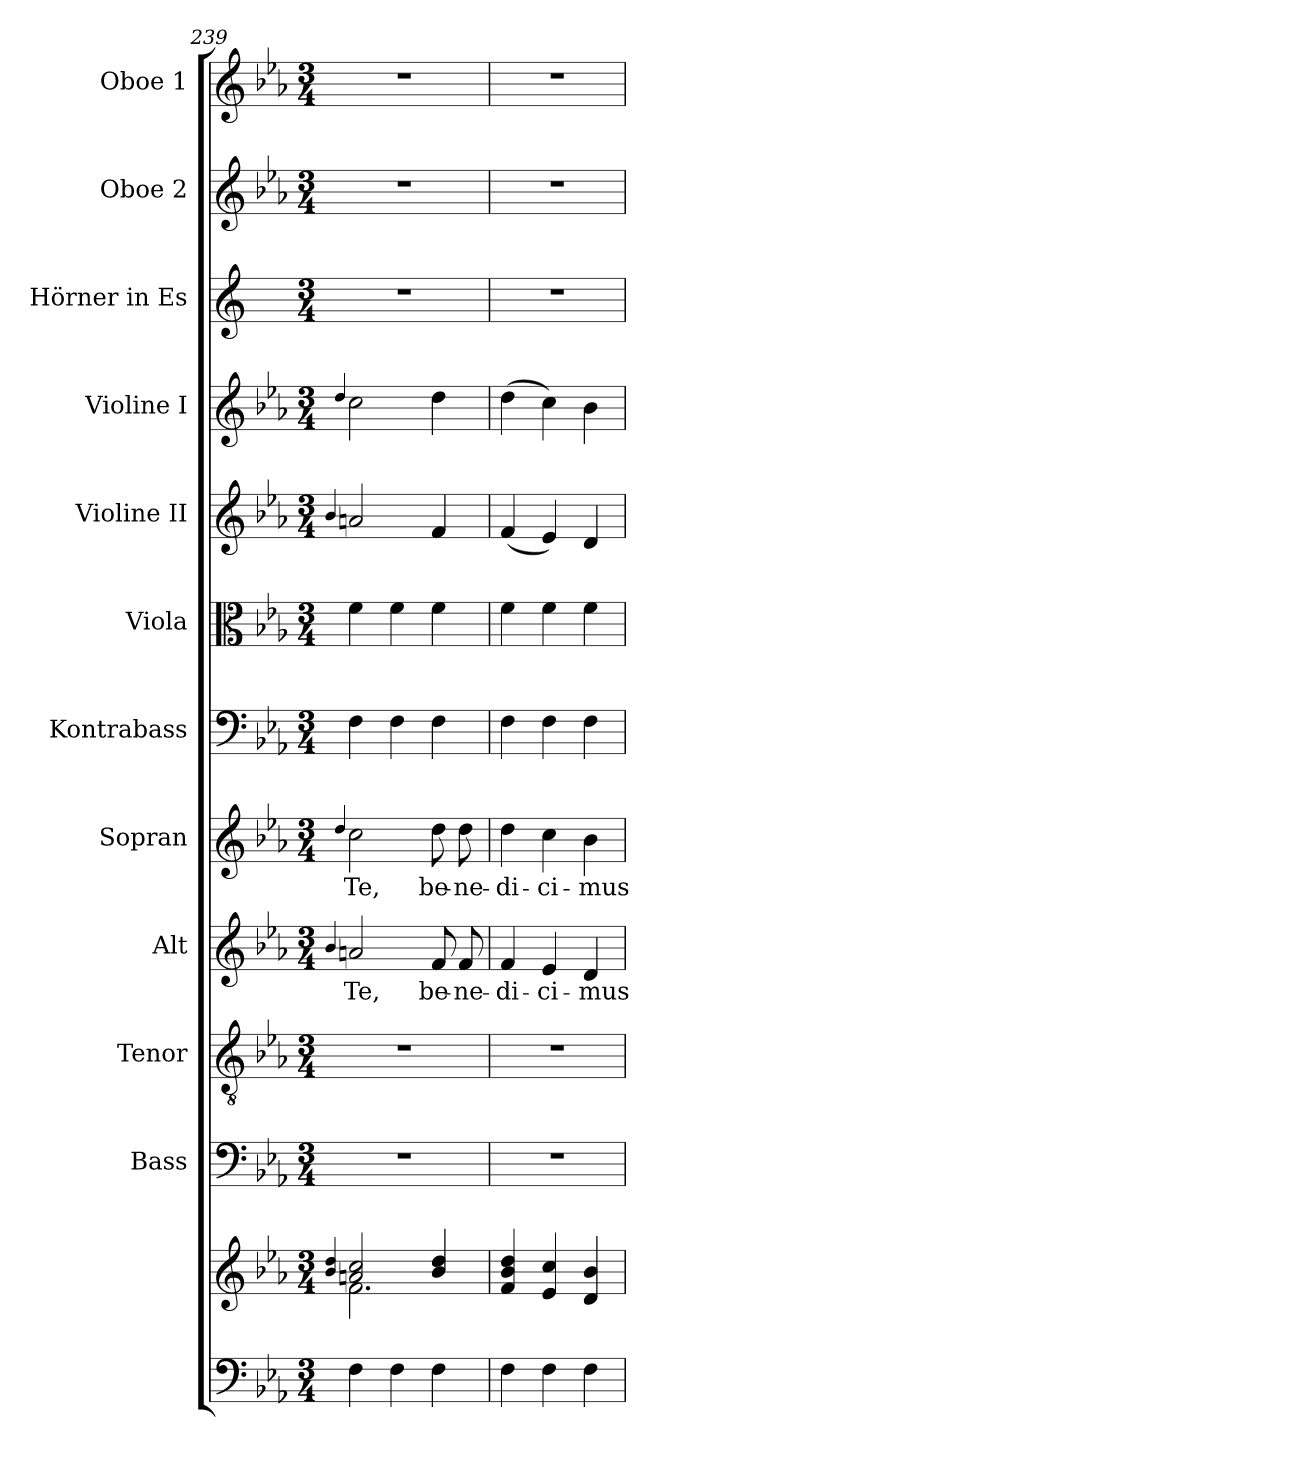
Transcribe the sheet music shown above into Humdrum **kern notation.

**kern	**kern	**kern	**kern	**kern	**text	**kern	**text	**kern	**kern	**kern	**kern	**kern	**kern	**kern
*part12	*part12	*part11	*part10	*part9	*part9	*part8	*part8	*part7	*part6	*part5	*part4	*part3	*part2	*part1
*staff13	*staff12	*staff11	*staff10	*staff9	*staff9	*staff8	*staff8	*staff7	*staff6	*staff5	*staff4	*staff3	*staff2	*staff1
*	*	*I"Bass	*I"Tenor	*I"Alt	*	*I"Sopran	*	*I"Kontrabass	*I"Viola	*I"Violine II	*I"Violine I	*I"Hörner in Es	*I"Oboe 2	*I"Oboe 1
*	*	*I'B.	*I'T.	*I'A.	*	*I'S.	*	*I'Kb.	*I'Vla.	*I'Vl. II	*I'Vl. I	*	*I'Ob. 2	*I'Ob. 1
*clefF4	*clefG2	*clefF4	*clefGv2	*clefG2	*	*clefG2	*	*clefF4	*clefC3	*clefG2	*clefG2	*clefG2	*clefG2	*clefG2
*	*	*	*	*	*	*	*	*ITrd7c12	*	*	*	*ITrd5c9	*	*
*k[b-e-a-]	*k[b-e-a-]	*k[b-e-a-]	*k[b-e-a-]	*k[b-e-a-]	*	*k[b-e-a-]	*	*k[b-e-a-]	*k[b-e-a-]	*k[b-e-a-]	*k[b-e-a-]	*k[b-e-a-]	*k[b-e-a-]	*k[b-e-a-]
*E-:	*E-:	*E-:	*E-:	*E-:	*	*E-:	*	*E-:	*E-:	*E-:	*E-:	*E-:	*E-:	*E-:
*M3/4	*M3/4	*M3/4	*M3/4	*M3/4	*	*M3/4	*	*M3/4	*M3/4	*M3/4	*M3/4	*M3/4	*M3/4	*M3/4
=239	=239	=239	=239	=239	=239	=239	=239	=239	=239	=239	=239	=239	=239	=239
.	4qqb-/ 4qqdd/	.	.	4qqb-/	.	4qqdd/	.	.	.	4qqb-/	4qqdd/	.	.	.
*	*^	*	*	*	*	*	*	*	*	*	*	*	*	*
!	!	!	!	!	!	!LO:LY:b	!	!LO:LY:b	!	!	!	!	!	!	!
4F\	2an/ 2cc/	2.f\	2.r	2.r	2an/	Te,	2cc\	Te,	4FF\	4f\	2an/	2cc\	2.r	2.r	2.r
4F\	.	.	.	.	.	.	.	.	4FF\	4f\	.	.	.	.	.
!	!	!	!	!	!	!LO:LY:b	!	!LO:LY:b	!	!	!	!	!	!	!
4F\	4b-/ 4dd/	.	.	.	8f/	be-	8dd\	be-	4FF\	4f\	4f/	4dd\	.	.	.
!	!	!	!	!	!	!LO:LY:b	!	!LO:LY:b	!	!	!	!	!	!	!
.	.	.	.	.	8f/	-ne-	8dd\	-ne-	.	.	.	.	.	.	.
*	*v	*v	*	*	*	*	*	*	*	*	*	*	*	*	*
=240	=240	=240	=240	=240	=240	=240	=240	=240	=240	=240	=240	=240	=240	=240
!	!	!	!	!	!LO:LY:b	!	!LO:LY:b	!	!	!	!	!	!	!
4F\	4f/ 4b-/ 4dd/	2.r	2.r	4f/	-di-	4dd\	-di-	4FF\	4f\	(<4f/	(>4dd\	2.r	2.r	2.r
!	!	!	!	!	!LO:LY:b	!	!LO:LY:b	!	!	!	!	!	!	!
4F\	4e-/ 4cc/	.	.	4e-/	-ci-	4cc\	-ci-	4FF\	4f\	4e-/)	4cc\)	.	.	.
!	!	!	!	!	!LO:LY:b	!	!LO:LY:b	!	!	!	!	!	!	!
4F\	4d/ 4b-/	.	.	4d/	-mus	4b-\	-mus	4FF\	4f\	4d/	4b-\	.	.	.
=	=	=	=	=	=	=	=	=	=	=	=	=	=	=
*-	*-	*-	*-	*-	*-	*-	*-	*-	*-	*-	*-	*-	*-	*-
